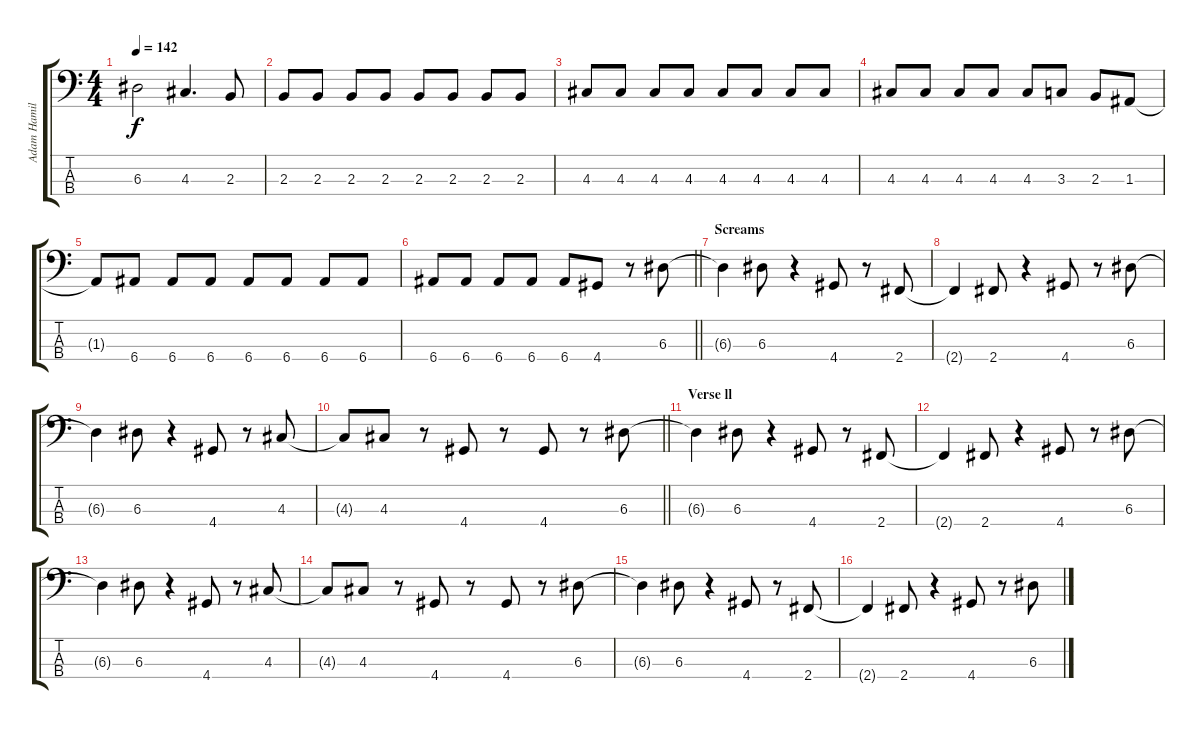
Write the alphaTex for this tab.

\track ("Adam Hamilton" "Adam Hamil") {instrument electricbassfinger}
\staff {score tabs}
\tuning (G2 D2 A1 E1) {hide}
\ts (4 4)
\tempo 142
\clef f4
\ks c
6.3.2{dy f} 4.3.4{d} 2.3.8 |
2.3.8 2.3.8 2.3.8 2.3.8 2.3.8 2.3.8 2.3.8 2.3.8 |
4.3.8 4.3.8 4.3.8 4.3.8 4.3.8 4.3.8 4.3.8 4.3.8 |
4.3.8 4.3.8 4.3.8 4.3.8 4.3.8 3.3.8 2.3.8 1.3.8 |
1.3{t}.8 6.4.8 6.4.8 6.4.8 6.4.8 6.4.8 6.4.8 6.4.8 |
\barLineRight lightlight
6.4.8 6.4.8 6.4.8 6.4.8 6.4.8 4.4.8 r.8 6.3.8 |
\section ("" "Screams")
6.3{t}.4 6.3.8 r.4 4.4.8 r.8 2.4.8 |
2.4{t}.4 2.4.8 r.4 4.4.8 r.8 6.3.8 |
6.3{t}.4 6.3.8 r.4 4.4.8 r.8 4.3.8 |
\barLineRight lightlight
4.3{t}.8 4.3.8 r.8 4.4.8 r.8 4.4.8 r.8 6.3.8 |
\section ("" "Verse ll")
6.3{t}.4 6.3.8 r.4 4.4.8 r.8 2.4.8 |
2.4{t}.4 2.4.8 r.4 4.4.8 r.8 6.3.8 |
6.3{t}.4 6.3.8 r.4 4.4.8 r.8 4.3.8 |
4.3{t}.8 4.3.8 r.8 4.4.8 r.8 4.4.8 r.8 6.3.8 |
6.3{t}.4 6.3.8 r.4 4.4.8 r.8 2.4.8 |
2.4{t}.4 2.4.8 r.4 4.4.8 r.8 6.3.8
